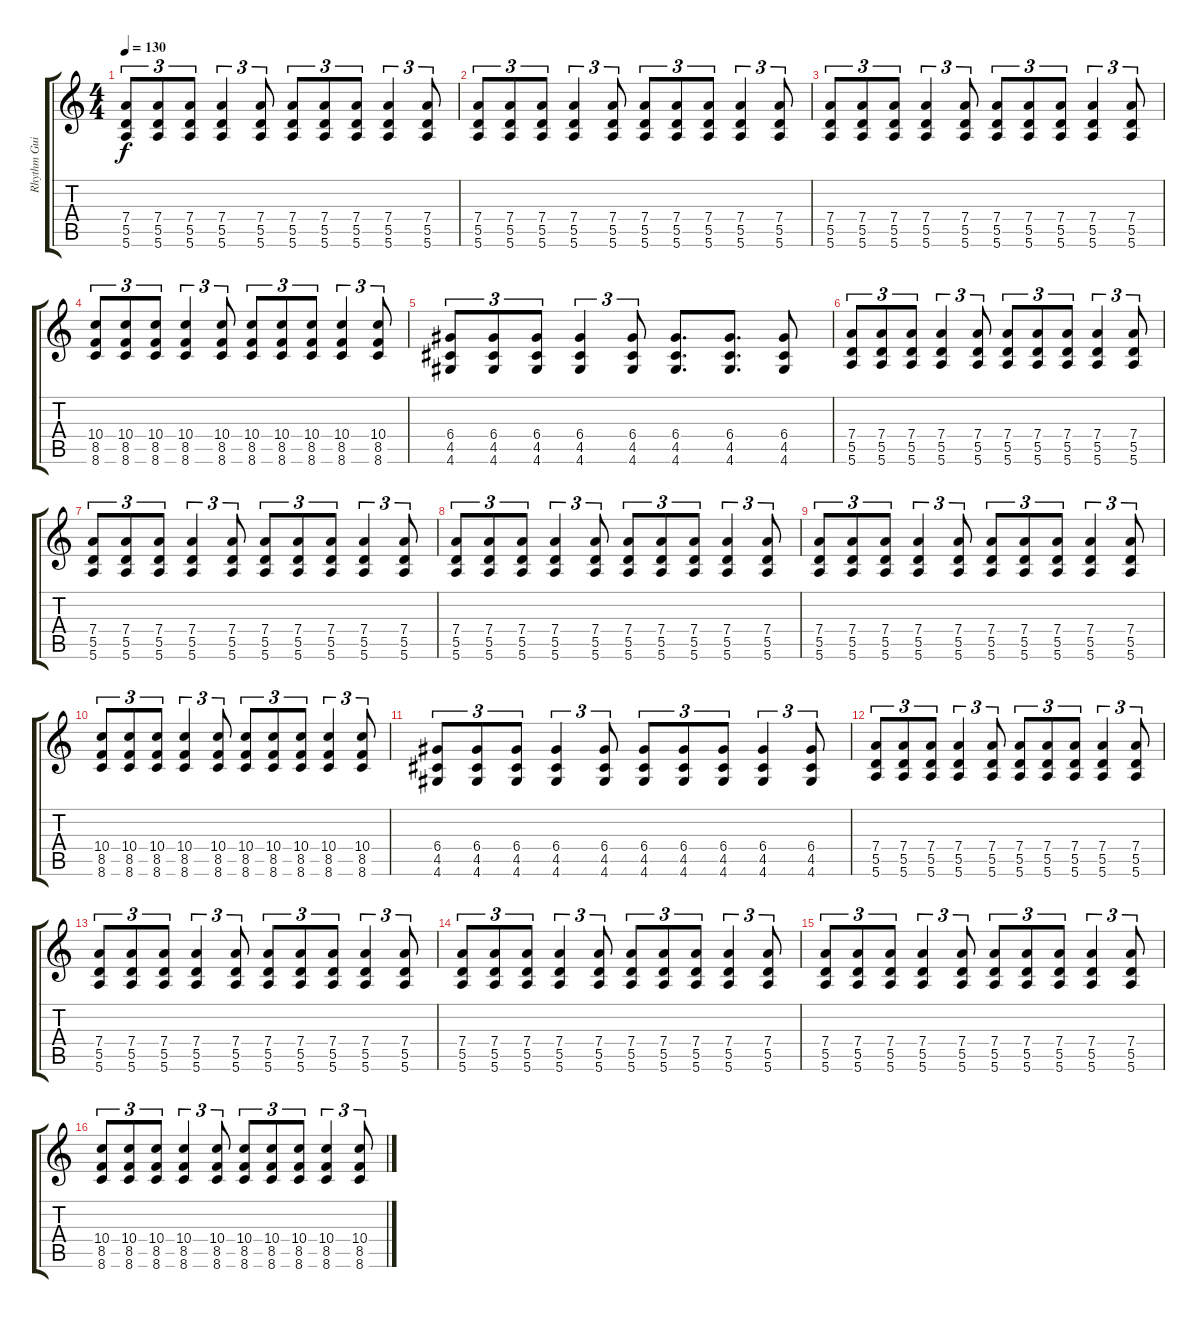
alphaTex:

\track ("Rhythm Guitar" "Rhythm Gui") {instrument distortionguitar}
\staff {score tabs}
\tuning (E4 B3 G3 D3 A2 E2) {hide}
\ts (4 4)
\tempo 130
\clef g2
\ks c
(7.4 5.5 5.6).8{tu (3 2) dy f} (7.4 5.5 5.6).8{tu (3 2)} (7.4 5.5 5.6).8{tu (3 2)} (7.4 5.5 5.6).4{tu (3 2)} (7.4 5.5 5.6).8{tu (3 2)} (7.4 5.5 5.6).8{tu (3 2)} (7.4 5.5 5.6).8{tu (3 2)} (7.4 5.5 5.6).8{tu (3 2)} (7.4 5.5 5.6).4{tu (3 2)} (7.4 5.5 5.6).8{tu (3 2)} |
(7.4 5.5 5.6).8{tu (3 2)} (7.4 5.5 5.6).8{tu (3 2)} (7.4 5.5 5.6).8{tu (3 2)} (7.4 5.5 5.6).4{tu (3 2)} (7.4 5.5 5.6).8{tu (3 2)} (7.4 5.5 5.6).8{tu (3 2)} (7.4 5.5 5.6).8{tu (3 2)} (7.4 5.5 5.6).8{tu (3 2)} (7.4 5.5 5.6).4{tu (3 2)} (7.4 5.5 5.6).8{tu (3 2)} |
(7.4 5.5 5.6).8{tu (3 2)} (7.4 5.5 5.6).8{tu (3 2)} (7.4 5.5 5.6).8{tu (3 2)} (7.4 5.5 5.6).4{tu (3 2)} (7.4 5.5 5.6).8{tu (3 2)} (7.4 5.5 5.6).8{tu (3 2)} (7.4 5.5 5.6).8{tu (3 2)} (7.4 5.5 5.6).8{tu (3 2)} (7.4 5.5 5.6).4{tu (3 2)} (7.4 5.5 5.6).8{tu (3 2)} |
(10.4 8.5 8.6).8{tu (3 2)} (10.4 8.5 8.6).8{tu (3 2)} (10.4 8.5 8.6).8{tu (3 2)} (10.4 8.5 8.6).4{tu (3 2)} (10.4 8.5 8.6).8{tu (3 2)} (10.4 8.5 8.6).8{tu (3 2)} (10.4 8.5 8.6).8{tu (3 2)} (10.4 8.5 8.6).8{tu (3 2)} (10.4 8.5 8.6).4{tu (3 2)} (10.4 8.5 8.6).8{tu (3 2)} |
(6.4 4.5 4.6).8{tu (3 2)} (6.4 4.5 4.6).8{tu (3 2)} (6.4 4.5 4.6).8{tu (3 2)} (6.4 4.5 4.6).4{tu (3 2)} (6.4 4.5 4.6).8{tu (3 2)} (6.4 4.5 4.6).8{d} (6.4 4.5 4.6).8{d} (6.4 4.5 4.6).8 |
(7.4 5.5 5.6).8{tu (3 2)} (7.4 5.5 5.6).8{tu (3 2)} (7.4 5.5 5.6).8{tu (3 2)} (7.4 5.5 5.6).4{tu (3 2)} (7.4 5.5 5.6).8{tu (3 2)} (7.4 5.5 5.6).8{tu (3 2)} (7.4 5.5 5.6).8{tu (3 2)} (7.4 5.5 5.6).8{tu (3 2)} (7.4 5.5 5.6).4{tu (3 2)} (7.4 5.5 5.6).8{tu (3 2)} |
(7.4 5.5 5.6).8{tu (3 2)} (7.4 5.5 5.6).8{tu (3 2)} (7.4 5.5 5.6).8{tu (3 2)} (7.4 5.5 5.6).4{tu (3 2)} (7.4 5.5 5.6).8{tu (3 2)} (7.4 5.5 5.6).8{tu (3 2)} (7.4 5.5 5.6).8{tu (3 2)} (7.4 5.5 5.6).8{tu (3 2)} (7.4 5.5 5.6).4{tu (3 2)} (7.4 5.5 5.6).8{tu (3 2)} |
(7.4 5.5 5.6).8{tu (3 2)} (7.4 5.5 5.6).8{tu (3 2)} (7.4 5.5 5.6).8{tu (3 2)} (7.4 5.5 5.6).4{tu (3 2)} (7.4 5.5 5.6).8{tu (3 2)} (7.4 5.5 5.6).8{tu (3 2)} (7.4 5.5 5.6).8{tu (3 2)} (7.4 5.5 5.6).8{tu (3 2)} (7.4 5.5 5.6).4{tu (3 2)} (7.4 5.5 5.6).8{tu (3 2)} |
(7.4 5.5 5.6).8{tu (3 2)} (7.4 5.5 5.6).8{tu (3 2)} (7.4 5.5 5.6).8{tu (3 2)} (7.4 5.5 5.6).4{tu (3 2)} (7.4 5.5 5.6).8{tu (3 2)} (7.4 5.5 5.6).8{tu (3 2)} (7.4 5.5 5.6).8{tu (3 2)} (7.4 5.5 5.6).8{tu (3 2)} (7.4 5.5 5.6).4{tu (3 2)} (7.4 5.5 5.6).8{tu (3 2)} |
(10.4 8.5 8.6).8{tu (3 2)} (10.4 8.5 8.6).8{tu (3 2)} (10.4 8.5 8.6).8{tu (3 2)} (10.4 8.5 8.6).4{tu (3 2)} (10.4 8.5 8.6).8{tu (3 2)} (10.4 8.5 8.6).8{tu (3 2)} (10.4 8.5 8.6).8{tu (3 2)} (10.4 8.5 8.6).8{tu (3 2)} (10.4 8.5 8.6).4{tu (3 2)} (10.4 8.5 8.6).8{tu (3 2)} |
(6.4 4.5 4.6).8{tu (3 2)} (6.4 4.5 4.6).8{tu (3 2)} (6.4 4.5 4.6).8{tu (3 2)} (6.4 4.5 4.6).4{tu (3 2)} (6.4 4.5 4.6).8{tu (3 2)} (6.4 4.5 4.6).8{tu (3 2)} (6.4 4.5 4.6).8{tu (3 2)} (6.4 4.5 4.6).8{tu (3 2)} (6.4 4.5 4.6).4{tu (3 2)} (6.4 4.5 4.6).8{tu (3 2)} |
(7.4 5.5 5.6).8{tu (3 2)} (7.4 5.5 5.6).8{tu (3 2)} (7.4 5.5 5.6).8{tu (3 2)} (7.4 5.5 5.6).4{tu (3 2)} (7.4 5.5 5.6).8{tu (3 2)} (7.4 5.5 5.6).8{tu (3 2)} (7.4 5.5 5.6).8{tu (3 2)} (7.4 5.5 5.6).8{tu (3 2)} (7.4 5.5 5.6).4{tu (3 2)} (7.4 5.5 5.6).8{tu (3 2)} |
(7.4 5.5 5.6).8{tu (3 2)} (7.4 5.5 5.6).8{tu (3 2)} (7.4 5.5 5.6).8{tu (3 2)} (7.4 5.5 5.6).4{tu (3 2)} (7.4 5.5 5.6).8{tu (3 2)} (7.4 5.5 5.6).8{tu (3 2)} (7.4 5.5 5.6).8{tu (3 2)} (7.4 5.5 5.6).8{tu (3 2)} (7.4 5.5 5.6).4{tu (3 2)} (7.4 5.5 5.6).8{tu (3 2)} |
(7.4 5.5 5.6).8{tu (3 2)} (7.4 5.5 5.6).8{tu (3 2)} (7.4 5.5 5.6).8{tu (3 2)} (7.4 5.5 5.6).4{tu (3 2)} (7.4 5.5 5.6).8{tu (3 2)} (7.4 5.5 5.6).8{tu (3 2)} (7.4 5.5 5.6).8{tu (3 2)} (7.4 5.5 5.6).8{tu (3 2)} (7.4 5.5 5.6).4{tu (3 2)} (7.4 5.5 5.6).8{tu (3 2)} |
(7.4 5.5 5.6).8{tu (3 2)} (7.4 5.5 5.6).8{tu (3 2)} (7.4 5.5 5.6).8{tu (3 2)} (7.4 5.5 5.6).4{tu (3 2)} (7.4 5.5 5.6).8{tu (3 2)} (7.4 5.5 5.6).8{tu (3 2)} (7.4 5.5 5.6).8{tu (3 2)} (7.4 5.5 5.6).8{tu (3 2)} (7.4 5.5 5.6).4{tu (3 2)} (7.4 5.5 5.6).8{tu (3 2)} |
(10.4 8.5 8.6).8{tu (3 2)} (10.4 8.5 8.6).8{tu (3 2)} (10.4 8.5 8.6).8{tu (3 2)} (10.4 8.5 8.6).4{tu (3 2)} (10.4 8.5 8.6).8{tu (3 2)} (10.4 8.5 8.6).8{tu (3 2)} (10.4 8.5 8.6).8{tu (3 2)} (10.4 8.5 8.6).8{tu (3 2)} (10.4 8.5 8.6).4{tu (3 2)} (10.4 8.5 8.6).8{tu (3 2)}
